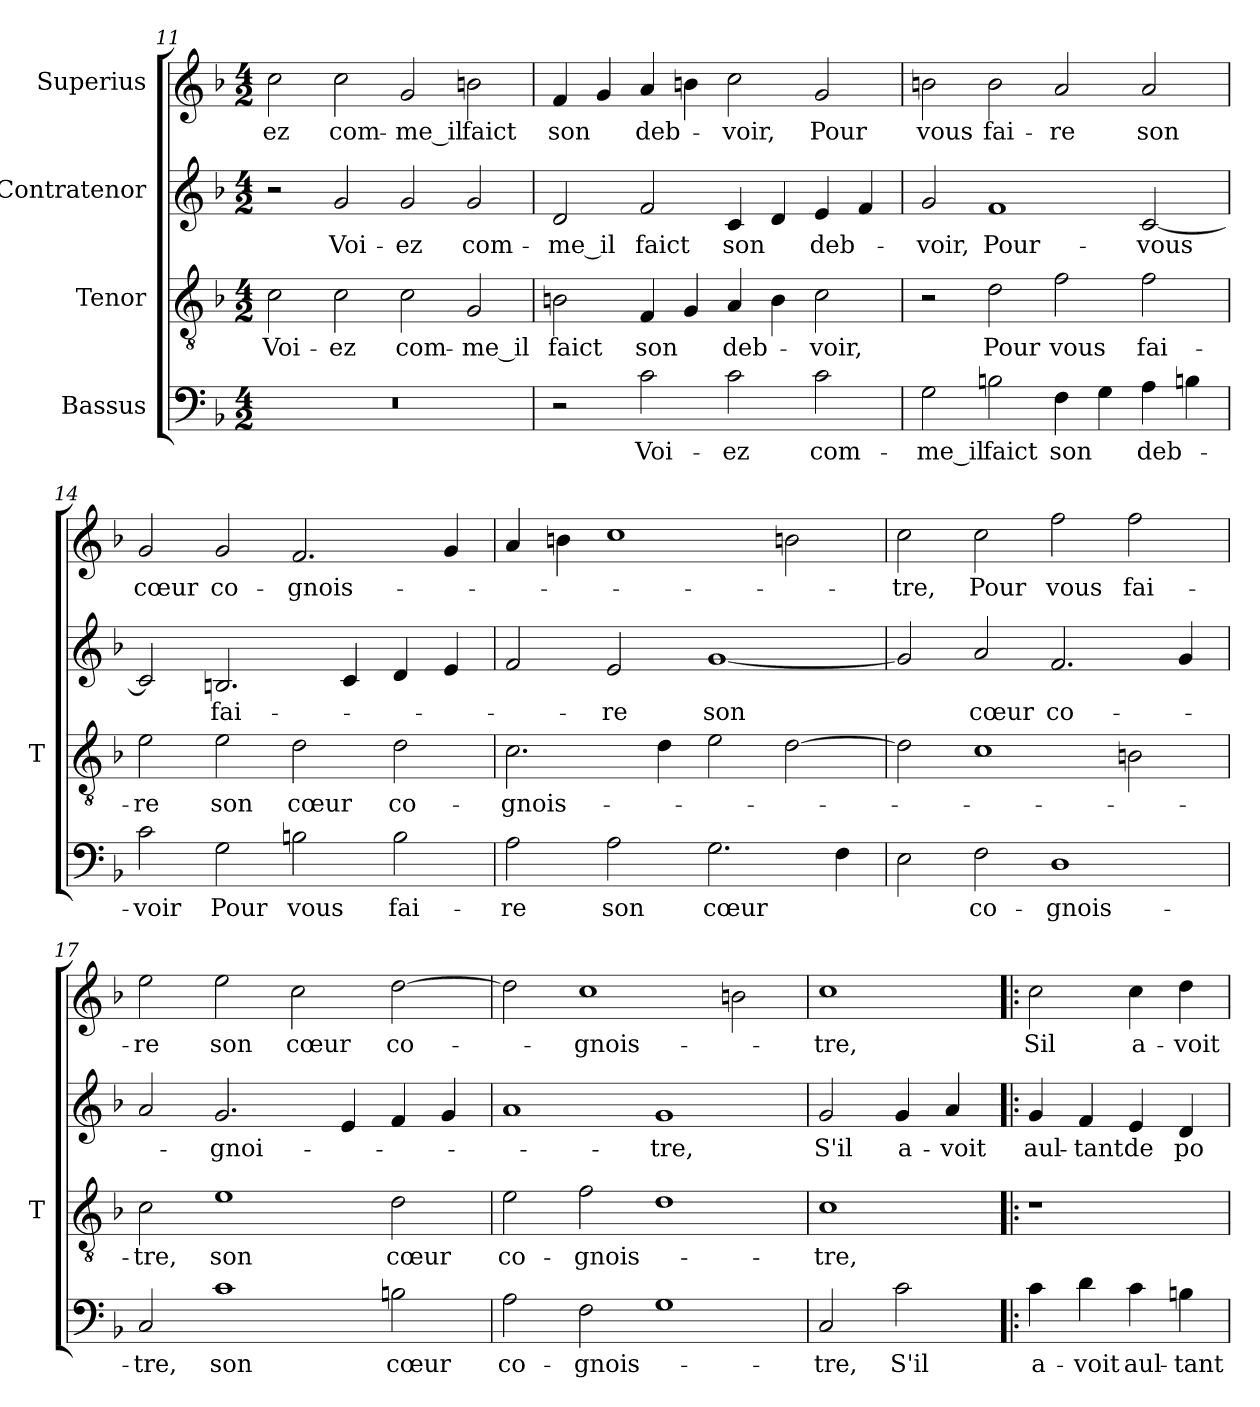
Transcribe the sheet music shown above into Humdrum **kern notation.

**kern	**text	**kern	**text	**kern	**text	**kern	**text
*part4	*part4	*part3	*part3	*part2	*part2	*part1	*part1
*staff4	*staff4	*staff3	*staff3	*staff2	*staff2	*staff1	*staff1
*I"Bassus	*	*I"Tenor	*	*I"Contratenor	*	*I"Superius	*
*	*	*I'T	*	*	*	*	*
*clefF4	*	*clefGv2	*	*clefG2	*	*clefG2	*
*k[b-]	*	*k[b-]	*	*k[b-]	*	*k[b-]	*
*M4/2	*	*M4/2	*	*M4/2	*	*M4/2	*
=11	=11	=11	=11	=11	=11	=11	=11
0r	.	2c	Voi-	2r	.	2cc	-ez
.	.	2c	-ez	2g	Voi-	2cc	com-
.	.	2c	com-	2g	-ez	2g	-me_il
.	.	2G	-me_il	2g	com-	2b	-faict
=12	=12	=12	=12	=12	=12	=12	=12
2r	.	2B	-faict	2d	-me_il	4f	-son
.	.	.	.	.	.	4g	.
2c	Voi-	4F	-son	2f	-faict	4a	deb-
.	.	4G	.	.	.	4b	.
2c	-ez	4A	deb-	4c	-son	2cc	-voir,
.	.	4B	.	4d	.	.	.
2c	com-	2c	-voir,	4e	deb-	2g	-Pour
.	.	.	.	4f	.	.	.
=13	=13	=13	=13	=13	=13	=13	=13
2G	-me_il	2r	.	2g	-voir,	2b	-vous
2Bn	-faict	2d	-Pour	1f	Pour-	2b	fai-
4F	-son	2f	-vous	.	.	2a	-re
4G	.	.	.	.	.	.	.
4A	deb-	2f	fai-	[2c	-vous	2a	-son
4Bn	.	.	.	.	.	.	.
=14	=14	=14	=14	=14	=14	=14	=14
2c	-voir	2e	-re	2c]	.	2g	-cœur
2G	-Pour	2e	-son	2.Bn	fai-	2g	co-
2Bn	-vous	2d	-cœur	.	.	2.f	gnois-
.	.	.	.	4c	.	.	.
2B	fai-	2d	co-	4d	.	.	.
.	.	.	.	4e	.	4g	.
=15	=15	=15	=15	=15	=15	=15	=15
2A	-re	2.c	gnois-	2f	.	4a	.
.	.	.	.	.	.	4b	.
2A	-son	.	.	2e	-re	1cc	.
.	.	4d	.	.	.	.	.
2.G	-cœur	2e	.	[1g	-son	.	.
.	.	[2d	.	.	.	2bn	.
4F	.	.	.	.	.	.	.
=16	=16	=16	=16	=16	=16	=16	=16
2E	.	2d]	.	2g]	.	2cc	-tre,
2F	co-	1c	.	2a	-cœur	2cc	-Pour
1D	gnois-	.	.	2.f	co-	2ff	-vous
.	.	2Bn	.	.	.	2ff	fai-
.	.	.	.	4g	.	.	.
=17	=17	=17	=17	=17	=17	=17	=17
2C	-tre,	2c	-tre,	2a	.	2ee	-re
1c	-son	1e	-son	2.g	gnoi-	2ee	-son
.	.	.	.	.	.	2cc	-cœur
.	.	.	.	4e	.	.	.
2Bn	-cœur	2d	-cœur	4f	.	[2dd	co-
.	.	.	.	4g	.	.	.
=18	=18	=18	=18	=18	=18	=18	=18
2A	co-	2e	co-	1a	.	2dd]	.
2F	gnois-	2f	gnois-	.	.	1cc	gnois-
1G	.	1d	.	1g	-tre,	.	.
.	.	.	.	.	.	2bn	.
=19	=19	=19	=19	=19	=19	=19	=19
2C	-tre,	1c	-tre,	2g	-S'il	1cc	-tre,
2c	-S'il	.	.	4g	a-	.	.
.	.	.	.	4a	-voit	.	.
=20!|:	=20!|:	=20!|:	=20!|:	=20!|:	=20!|:	=20!|:	=20!|:
4c	a-	1r	.	4g	aul-	2cc	-Sil
4d	-voit	.	.	4f	-tant	.	.
4c	aul-	.	.	4e	-de	4cc	a-
4Bn	-tant	.	.	4d	po-	4dd	-voit
=	=	=	=	=	=	=	=
*-	*-	*-	*-	*-	*-	*-	*-
